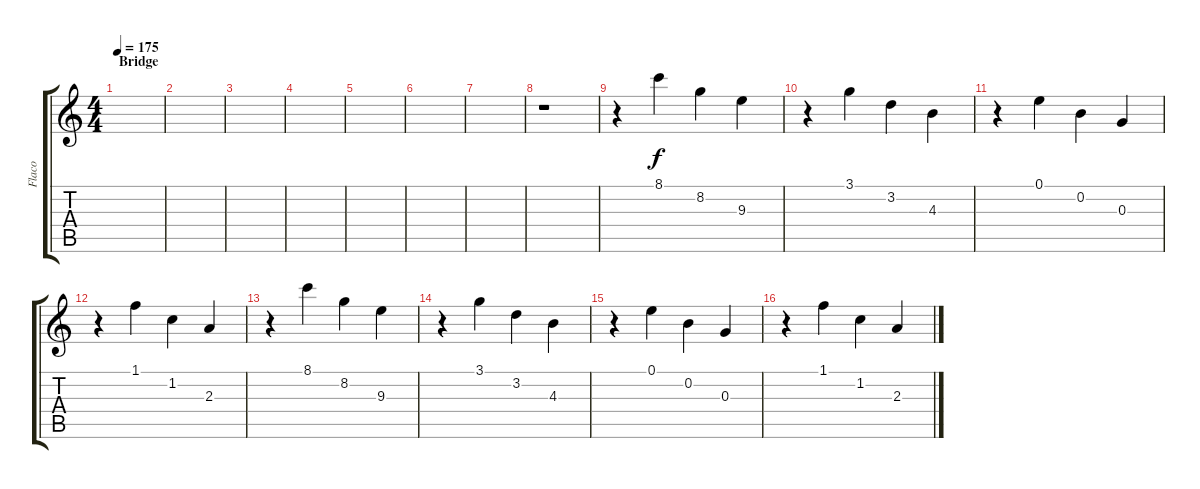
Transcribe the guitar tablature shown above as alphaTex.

\track ("Flaco" "Flaco") {instrument acousticguitarnylon}
\staff {score tabs}
\tuning (E4 B3 G3 D3 A2 E2) {hide}
\ts (4 4)
\section ("" "Bridge")
\tempo 175
\clef g2
\ks c
|
|
|
|
|
|
|
r.1 |
r.4{volume 12 instrument distortionguitar} 8.1.4 8.2.4 9.3.4 |
r.4 3.1.4 3.2.4 4.3.4 |
r.4 0.1.4 0.2.4 0.3.4 |
r.4 1.1.4 1.2.4 2.3.4 |
r.4 8.1.4 8.2.4 9.3.4 |
r.4 3.1.4 3.2.4 4.3.4 |
r.4 0.1.4 0.2.4 0.3.4 |
r.4 1.1.4 1.2.4 2.3.4
